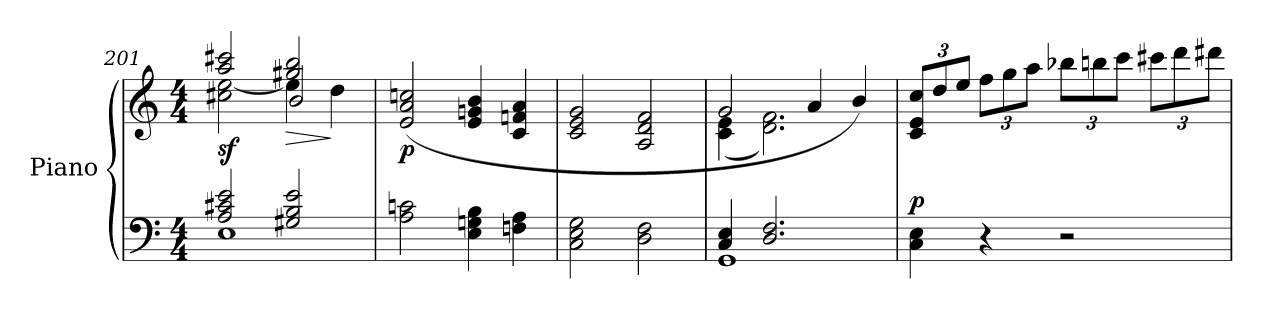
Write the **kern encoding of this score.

**kern	**kern	**dynam
*part1	*part1	*part1
*staff2	*staff1	*staff1/2
*I"Piano	*	*
*I'Pno	*	*
*clefF4	*clefG2	*
*k[]	*k[]	*
*M4/4	*M4/4	*
=201	=201	=201
*^	*^	*
*	*	*	*^	*
!	!	!	!	!	!LO:DY:b
2A/ 2c#X/ 2e/	1E	2aa/ 2ccc#X/	2cc#X\ [2ee\	2ryy	sf
!	!	!	!	!	!LO:HP:b
2G#X/ 2B/ 2e/	.	2gg#X/ 2bb/	4ee\]	2b/	>
.	.	.	4dd\	.	]
*v	*v	*	*	*	*
*	*	*v	*v	*
=202	=202	=202	=202
!	!	!	!LO:DY:b
*	*v	*v	*
2A\ 2cn\	(2e/ 2a/ 2ccn/	p
4E\ 4Gn\ 4B\	4e/ 4gn/ 4b/	.
4Fn\ 4A\	4c/ 4fn/ 4a/	.
=203	=203	=203
2C\ 2E\ 2G\	2c/ 2e/ 2g/	.
2D\ 2F\	2A/ 2d/ 2f/	.
=204	=204	=204
*^	*^	*
!	!	!	!	!LO:DY:b
4C/ 4E/	1GG	2g/	(4c\ 4e\	other-dynamics
2.D/ 2.F/	.	.	2.d\ 2.f\)	.
.	.	4a/	.	.
.	.	4b/)	.	.
*v	*v	*	*	*
*	*v	*v	*
!!LO:LB:g=z
=205	=205	=205
*	*Xbrackettup	*
!	!	!LO:DY:a=2
4C\ 4E\	12c/ 12e/ 12cc/L	p
.	12dd/	.
.	12ee/J	.
4r	12ff\L	.
.	12gg\	.
.	12aa\J	.
2r	12bb-X\L	.
.	12bbn\	.
.	12ccc\J	.
.	12ccc#X\L	.
.	12ddd\	.
.	12ddd#X\J	.
=	=	=
*-	*-	*-
